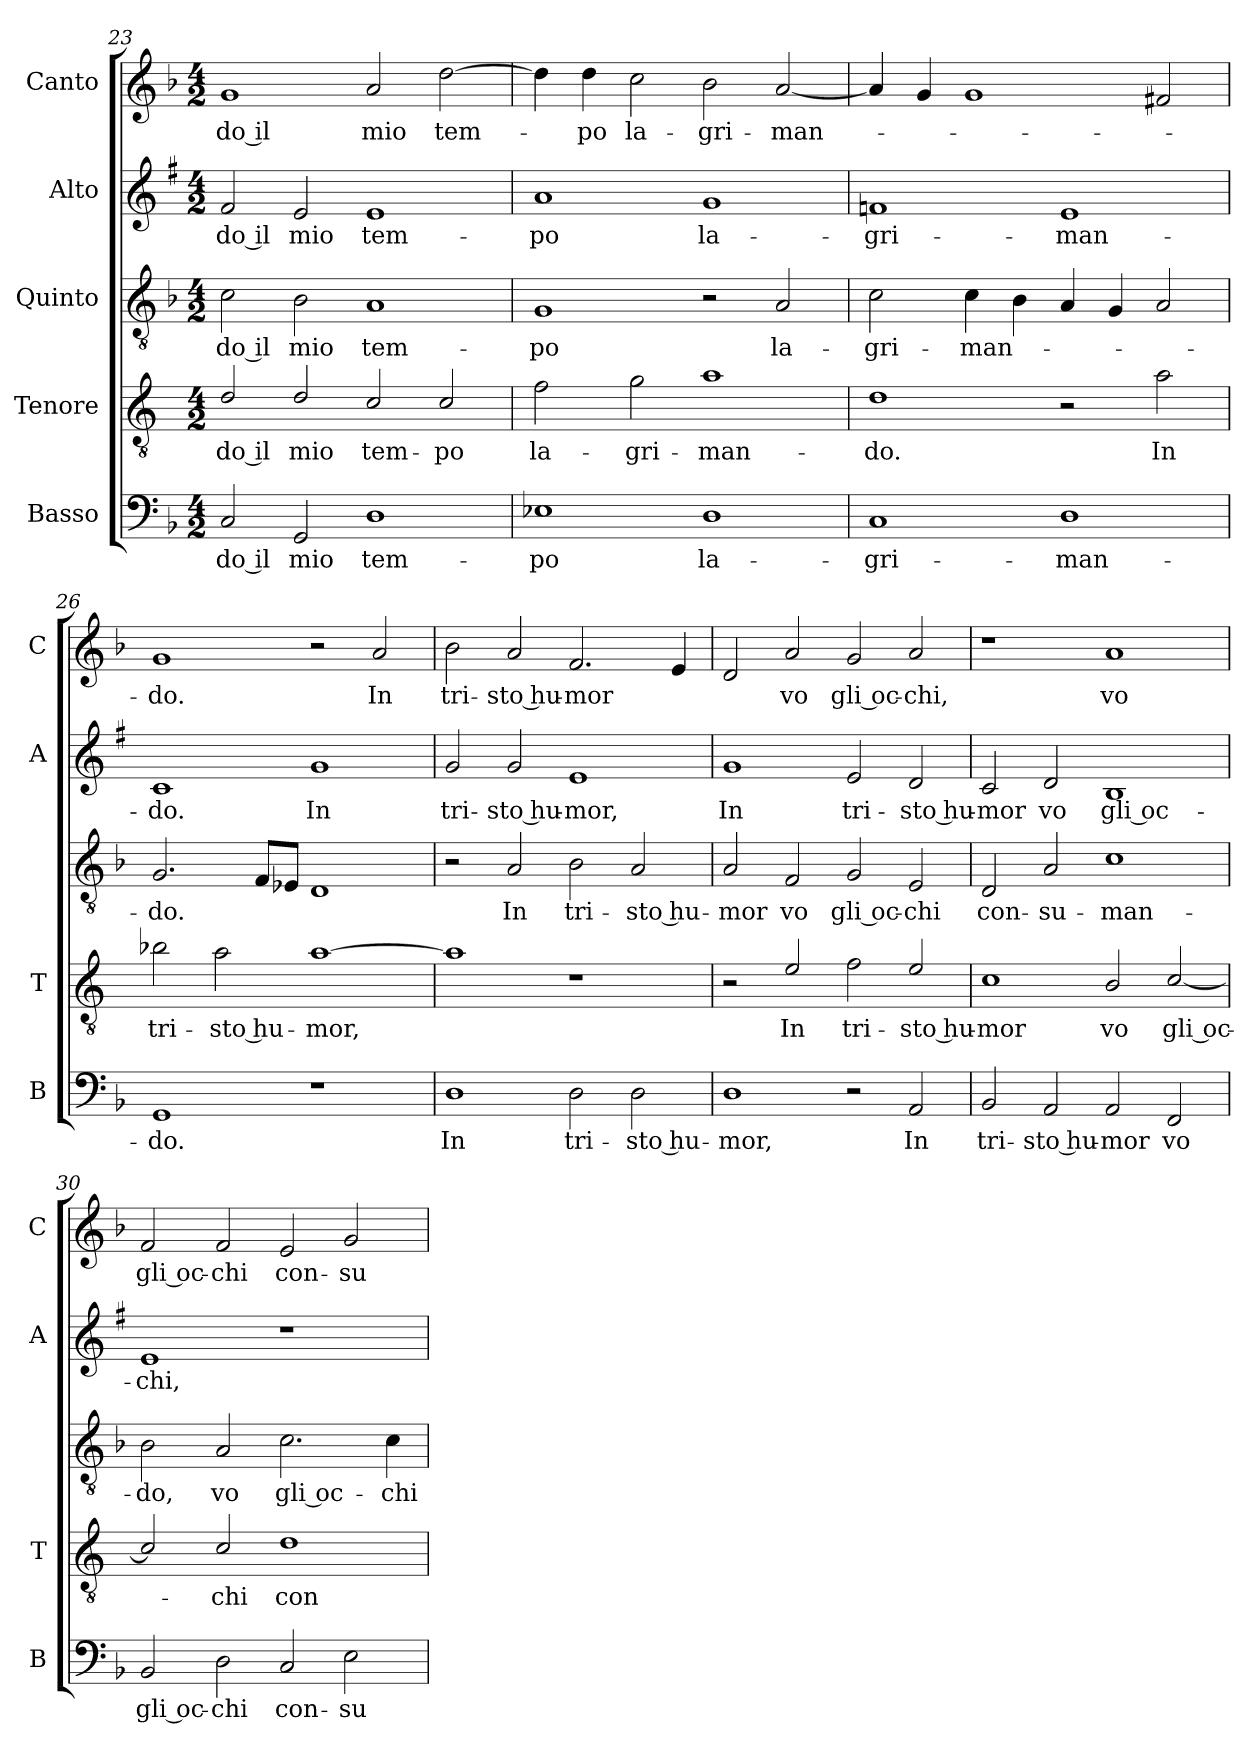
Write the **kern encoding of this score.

**kern	**text	**kern	**text	**kern	**text	**kern	**text	**kern	**text
*part5	*part5	*part4	*part4	*part3	*part3	*part2	*part2	*part1	*part1
*staff5	*staff5	*staff4	*staff4	*staff3	*staff3	*staff2	*staff2	*staff1	*staff1
*I"Basso	*	*I"Tenore	*	*I"Quinto	*	*I"Alto	*	*I"Canto	*
*I'B	*	*I'T	*	*	*	*I'A	*	*I'C	*
*clefF4	*	*clefGv2	*	*clefGv2	*	*clefG2	*	*clefG2	*
*	*	*ITrd4c7	*	*	*	*ITrd1c2	*	*	*
*k[b-]	*	*k[b-]	*	*k[b-]	*	*k[b-]	*	*k[b-]	*
*F:	*	*F:	*	*F:	*	*F:	*	*F:	*
*M4/2	*	*M4/2	*	*M4/2	*	*M4/2	*	*M4/2	*
=23	=23	=23	=23	=23	=23	=23	=23	=23	=23
!	!LO:LY:b	!	!LO:LY:b	!	!LO:LY:b	!	!LO:LY:b	!	!LO:LY:b
2C/	-do il	2G/	-do il	2c\	-do il	2e/	-do il	1g	-do il
!	!LO:LY:b	!	!LO:LY:b	!	!LO:LY:b	!	!LO:LY:b	!	!
2GG/	mio	2G/	mio	2B-\	mio	2d/	mio	.	.
!	!LO:LY:b	!	!LO:LY:b	!	!LO:LY:b	!	!LO:LY:b	!	!LO:LY:b
1D	tem-	2F/	tem-	1A	tem-	1d	tem-	2a/	mio
!	!	!	!LO:LY:b	!	!	!	!	!	!LO:LY:b
.	.	2F/	-po	.	.	.	.	[2dd\	tem-
=24	=24	=24	=24	=24	=24	=24	=24	=24	=24
!	!LO:LY:b	!	!LO:LY:b	!	!LO:LY:b	!	!LO:LY:b	!	!
1E-X	-po	2B-\	la-	1G	-po	1g	-po	4dd\]	.
!	!	!	!	!	!	!	!	!	!LO:LY:b
.	.	.	.	.	.	.	.	4dd\	-po
!	!	!	!LO:LY:b	!	!	!	!	!	!LO:LY:b
.	.	2c\	-gri-	.	.	.	.	2cc\	la-
!	!LO:LY:b	!	!LO:LY:b	!	!	!	!LO:LY:b	!	!LO:LY:b
1D	la-	1d	-man-	2r	.	1f	la-	2b-\	-gri-
!	!	!	!	!	!LO:LY:b	!	!	!	!LO:LY:b
.	.	.	.	2A/	la-	.	.	[2a/	-man-
!!LO:PB:g=z
=25	=25	=25	=25	=25	=25	=25	=25	=25	=25
!	!LO:LY:b	!	!LO:LY:b	!	!LO:LY:b	!	!LO:LY:b	!	!
1C	-gri-	1G	-do.	2c\	-gri-	1e-X	-gri-	4a/]	.
.	.	.	.	.	.	.	.	4g/	.
!	!	!	!	!	!LO:LY:b	!	!	!	!
.	.	.	.	4c\	-man-	.	.	1g	.
.	.	.	.	4B-\	.	.	.	.	.
!	!LO:LY:b	!	!	!	!	!	!LO:LY:b	!	!
1D	-man-	2r	.	4A/	.	1d	-man-	.	.
.	.	.	.	4G/	.	.	.	.	.
!	!	!	!LO:LY:b	!	!	!	!	!	!
.	.	2d\	In	2A/	.	.	.	2f#X/	.
=26	=26	=26	=26	=26	=26	=26	=26	=26	=26
!	!LO:LY:b	!	!LO:LY:b	!	!LO:LY:b	!	!LO:LY:b	!	!LO:LY:b
1GG	-do.	2e-X\	tri-	2.G/	-do.	1B-	-do.	1g	-do.
!	!	!	!LO:LY:b	!	!	!	!	!	!
.	.	2d\	-sto hu-	.	.	.	.	.	.
.	.	.	.	8F/L	.	.	.	.	.
.	.	.	.	8E-X/J	.	.	.	.	.
!	!	!	!LO:LY:b	!	!	!	!LO:LY:b	!	!
1r	.	[1d	-mor,	1D	.	1f	In	2r	.
!	!	!	!	!	!	!	!	!	!LO:LY:b
.	.	.	.	.	.	.	.	2a/	In
=27	=27	=27	=27	=27	=27	=27	=27	=27	=27
!	!LO:LY:b	!	!	!	!	!	!LO:LY:b	!	!LO:LY:b
1D	In	1d]	.	2r	.	2f/	tri-	2b-\	tri-
!	!	!	!	!	!LO:LY:b	!	!LO:LY:b	!	!LO:LY:b
.	.	.	.	2A/	In	2f/	-sto hu-	2a/	-sto hu-
!	!LO:LY:b	!	!	!	!LO:LY:b	!	!LO:LY:b	!	!LO:LY:b
2D\	tri-	1r	.	2B-\	tri-	1d	-mor,	2.f/	-mor
!	!LO:LY:b	!	!	!	!LO:LY:b	!	!	!	!
2D\	-sto hu-	.	.	2A/	-sto hu-	.	.	.	.
.	.	.	.	.	.	.	.	4e/	.
=28	=28	=28	=28	=28	=28	=28	=28	=28	=28
!	!LO:LY:b	!	!	!	!LO:LY:b	!	!LO:LY:b	!	!
1D	-mor,	2r	.	2A/	-mor	1f	In	2d/	.
!	!	!	!LO:LY:b	!	!LO:LY:b	!	!	!	!LO:LY:b
.	.	2A/	In	2F/	vo	.	.	2a/	vo
!	!	!	!LO:LY:b	!	!LO:LY:b	!	!LO:LY:b	!	!LO:LY:b
2r	.	2B-\	tri-	2G/	gli oc-	2d/	tri-	2g/	gli oc-
!	!LO:LY:b	!	!LO:LY:b	!	!LO:LY:b	!	!LO:LY:b	!	!LO:LY:b
2AA/	In	2A/	-sto hu-	2E/	-chi	2c/	-sto hu-	2a/	-chi,
=29	=29	=29	=29	=29	=29	=29	=29	=29	=29
!	!LO:LY:b	!	!LO:LY:b	!	!LO:LY:b	!	!LO:LY:b	!	!
2BB-/	tri-	1F	-mor	2D/	con-	2B-/	-mor	1r	.
!	!LO:LY:b	!	!	!	!LO:LY:b	!	!LO:LY:b	!	!
2AA/	-sto hu-	.	.	2A/	-su-	2c/	vo	.	.
!	!LO:LY:b	!	!LO:LY:b	!	!LO:LY:b	!	!LO:LY:b	!	!LO:LY:b
2AA/	-mor	2E/	vo	1c	-man-	1A	gli oc-	1a	vo
!	!LO:LY:b	!	!LO:LY:b	!	!	!	!	!	!
2FF/	vo	[2F/	gli oc-	.	.	.	.	.	.
!!LO:LB:g=z
=30	=30	=30	=30	=30	=30	=30	=30	=30	=30
!	!LO:LY:b	!	!	!	!LO:LY:b	!	!LO:LY:b	!	!LO:LY:b
2BB-/	gli oc-	2F/]	.	2B-\	-do,	1d	-chi,	2f/	gli oc-
!	!LO:LY:b	!	!LO:LY:b	!	!LO:LY:b	!	!	!	!LO:LY:b
2D\	-chi	2F/	-chi	2A/	vo	.	.	2f/	-chi
!	!LO:LY:b	!	!LO:LY:b	!	!LO:LY:b	!	!	!	!LO:LY:b
2C/	con-	1G	con-	2.c\	gli oc-	1r	.	2e/	con-
!	!LO:LY:b	!	!	!	!	!	!	!	!LO:LY:b
2E\	-su-	.	.	.	.	.	.	2g/	-su-
!	!	!	!	!	!LO:LY:b	!	!	!	!
.	.	.	.	4c\	-chi	.	.	.	.
=	=	=	=	=	=	=	=	=	=
*-	*-	*-	*-	*-	*-	*-	*-	*-	*-
